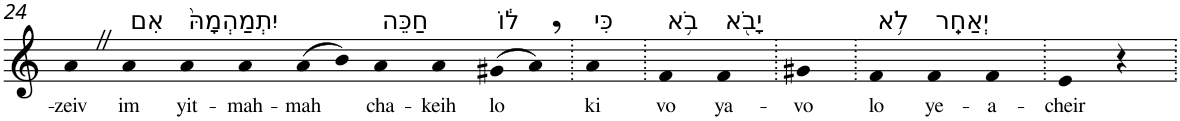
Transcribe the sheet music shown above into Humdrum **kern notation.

**kern	**text
*part1	*part1
*staff1	*staff1
*I"Piano	*
*I'Pno	*
!!LO:PB:g=z
*clefG2	*
*k[]	*
=24	=24
!	!LO:LY:b
4aZ	-zeiv
!LO:TX:a:t=אִם	!
!	!LO:LY:b
4a	im
!LO:TX:a:t=יִתְמַהְמָהּ֙	!
!	!LO:LY:b
4a	yit-
!	!LO:LY:b
4a	-mah-
!	!LO:LY:b
(>8a	-mah
8b)	.
!LO:TX:a:t=חַכֵּה	!
!	!LO:LY:b
4a	cha-
!	!LO:LY:b
4a	-keih
!LO:TX:a:t=ל֔וֹ	!
!	!LO:LY:b
(>8g#X	lo
8a,)	.
=25.	=25.
!LO:TX:a:t=כִּי	!
!	!LO:LY:b
4a	ki
=26.	=26.
!LO:TX:a:t=בֹ֥א	!
!	!LO:LY:b
4f	vo
!LO:TX:a:t=יָבֹ֖א	!
!	!LO:LY:b
4f	ya-
=27.	=27.
!	!LO:LY:b
4g#X	-vo
=28.	=28.
!LO:TX:a:t=לֹ֥א	!
!	!LO:LY:b
4f	lo
!LO:TX:a:t=יְאַחֵֽר	!
!	!LO:LY:b
4f	ye-
!	!LO:LY:b
4f	-a-
=29.	=29.
!	!LO:LY:b
4e	-cheir
4r	.
=.	=.
*-	*-
